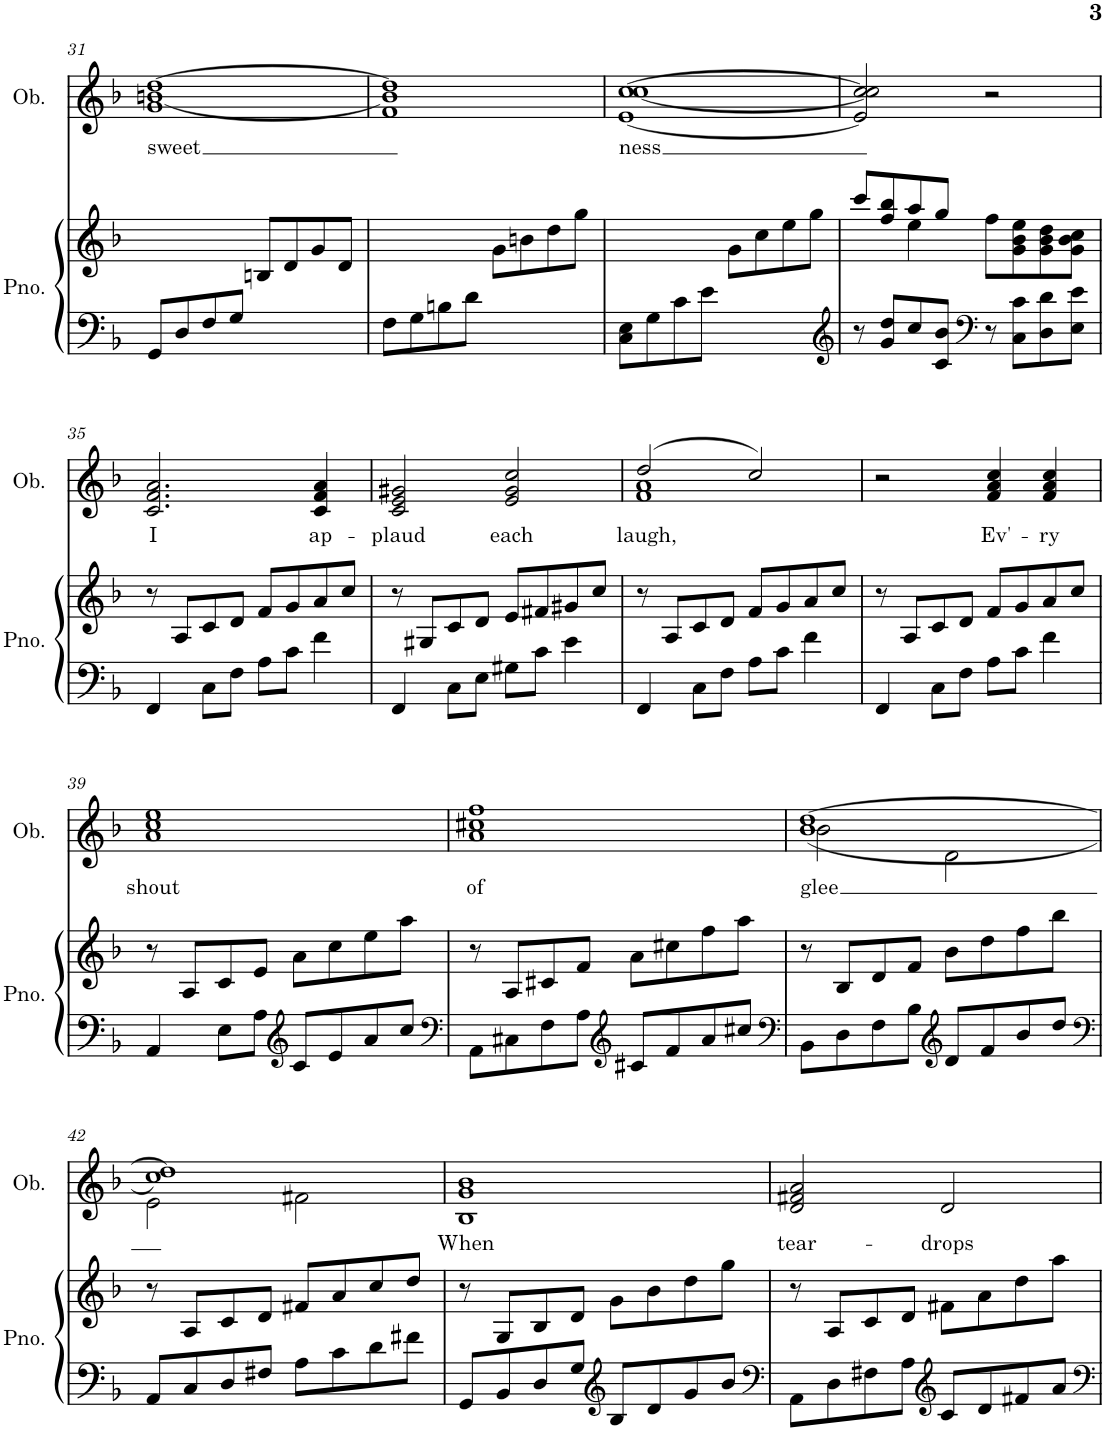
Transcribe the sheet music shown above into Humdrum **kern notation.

**kern	**kern	**kern	**text
*part2	*part2	*part1	*part1
*staff3	*staff2	*staff1	*staff1
*I"Piano	*	*I"Oboe	*
*I'Pno.	*	*I'Ob.	*
!!LO:PB:g=z
*clefF4	*clefG2	*clefG2	*
*k[b-]	*k[b-]	*k[b-]	*
*M2/2	*M2/2	*M2/2	*
*met(c|)	*met(c|)	*met(c|)	*
=31	=31	=31	=31
!	!	!	!LO:LY:b
8GG/L	2ryy	1g [1bn [1dd	sweet
8D/	.	.	.
8F/	.	.	.
8G/J	.	.	.
2ryy	8Bn/L	.	.
.	8d/	.	.
.	8g/	.	.
.	8d/J	.	.
=32	=32	=32	=32
8F\L	2ryy	1f 1b] 1dd]	.
8G\	.	.	.
8Bn\	.	.	.
8d\J	.	.	.
2ryy	8g\L	.	.
.	8bn\	.	.
.	8dd\	.	.
.	8gg\J	.	.
=33	=33	=33	=33
!	!	!	!LO:LY:b
8C\ 8E\L	2ryy	[1e [1cc [1cc	ness
8G\	.	.	.
8c\	.	.	.
8e\J	.	.	.
2ryy	8g\L	.	.
.	8cc\	.	.
.	8ee\	.	.
.	8gg\J	.	.
=34	=34	=34	=34
*clefG2	*	*	*
*	*^	*	*
8r	8ccc/L	4ryy	2e/] 2cc/] 2cc/]	.
8g/ 8dd/L	8ff/ 8bb-/	.	.	.
8cc/	8aa/	4ee\	.	.
8c/ 8b-/J	8gg/J	.	.	.
*clefF4	*	*	*	*
8r	8ff\L	2ryy	2r	.
8C\ 8c\L	8g\ 8b-\ 8ee\	.	.	.
8D\ 8d\	8g\ 8b-\ 8dd\	.	.	.
8E\ 8e\J	8g\ 8b-\ 8cc\J	.	.	.
*	*v	*v	*	*
!!LO:LB:g=z
=35	=35	=35	=35
!	!	!	!LO:LY:b
4FF/	8r	2.c/ 2.f/ 2.a/	I
.	8A/L	.	.
8C\L	8c/	.	.
8F\J	8d/J	.	.
8A\L	8f/L	.	.
8c\J	8g/	.	.
!	!	!	!LO:LY:b
4f\	8a/	4c/ 4f/ 4a/	ap-
.	8cc/J	.	.
=36	=36	=36	=36
!	!	!	!LO:LY:b
4FF/	8r	2c/ 2e/ 2g#X/	-plaud
.	8G#X/L	.	.
8C\L	8c/	.	.
8E\J	8d/J	.	.
!	!	!	!LO:LY:b
8G#X\L	8e/L	2e/ 2g#/ 2cc/	each
8c\J	8f#X/	.	.
4e\	8g#X/	.	.
.	8cc/J	.	.
=37	=37	=37	=37
!	!	!	!LO:LY:b
*	*	*^	*
4FF/	8r	(2dd/	1f 1a	laugh,
.	8A/L	.	.	.
8C\L	8c/	.	.	.
8F\J	8d/J	.	.	.
8A\L	8f/L	2cc/)	.	.
8c\J	8g/	.	.	.
4f\	8a/	.	.	.
.	8cc/J	.	.	.
*	*	*v	*v	*
=38	=38	=38	=38
4FF/	8r	2r	.
.	8A/L	.	.
8C\L	8c/	.	.
8F\J	8d/J	.	.
!	!	!	!LO:LY:b
8A\L	8f/L	4f/ 4a/ 4cc/	Ev'-
8c\J	8g/	.	.
!	!	!	!LO:LY:b
4f\	8a/	4f/ 4a/ 4cc/	-ry
.	8cc/J	.	.
!!LO:LB:g=z
=39	=39	=39	=39
!	!	!	!LO:LY:b
4AA/	8r	1a 1cc 1ee	shout
.	8A/L	.	.
8E\L	8c/	.	.
8A\J	8e/J	.	.
*clefG2	*	*	*
8c/L	8a\L	.	.
8e/	8cc\	.	.
8a/	8ee\	.	.
8cc/J	8aa\J	.	.
=40	=40	=40	=40
*clefF4	*	*	*
!	!	!	!LO:LY:b
8AA\L	8r	1a 1cc#X 1ff	of
8C#X\	8A/L	.	.
8F\	8c#X/	.	.
8A\J	8f/J	.	.
*clefG2	*	*	*
8c#X/L	8a\L	.	.
8f/	8cc#X\	.	.
8a/	8ff\	.	.
8cc#X/J	8aa\J	.	.
=41	=41	=41	=41
*clefF4	*	*	*
!	!	!	!LO:LY:b
*	*	*^	*
8BB-\L	8r	(<1b- [1dd	2b-\	glee
8D\	8B-/L	.	.	.
8F\	8d/	.	.	.
8B-\J	8f/J	.	.	.
*clefG2	*	*	*	*
8d/L	8b-\L	.	2d\	.
8f/	8dd\	.	.	.
8b-/	8ff\	.	.	.
8dd/J	8bb-\J	.	.	.
!!LO:LB:g=z	!!
=42	=42	=42	=42	=42
*clefF4	*	*	*	*
8AA/L	8r	1cc 1dd])	2e\	.
8C/	8A/L	.	.	.
8D/	8c/	.	.	.
8F#X/J	8d/J	.	.	.
8A\L	8f#X/L	.	2f#X\	.
8c\	8a/	.	.	.
8d\	8cc/	.	.	.
8f#X\J	8dd/J	.	.	.
*	*	*v	*v	*
=43	=43	=43	=43
!	!	!	!LO:LY:b
8GG/L	8r	1B- 1g 1b-	When
8BB-/	8G/L	.	.
8D/	8B-/	.	.
8G/J	8d/J	.	.
*clefG2	*	*	*
8B-/L	8g\L	.	.
8d/	8b-\	.	.
8g/	8dd\	.	.
8b-/J	8gg\J	.	.
=44	=44	=44	=44
*clefF4	*	*	*
!	!	!	!LO:LY:b
8AA\L	8r	2d/ 2f#X/ 2a/	tear-
8D\	8A/L	.	.
8F#X\	8c/	.	.
8A\J	8d/J	.	.
*clefG2	*	*	*
!	!	!	!LO:LY:b
8c/L	8f#X\L	2d/	-drops
8d/	8a\	.	.
8f#X/	8dd\	.	.
8a/J	8aa\J	.	.
=	=	=	=
*-	*-	*-	*-
